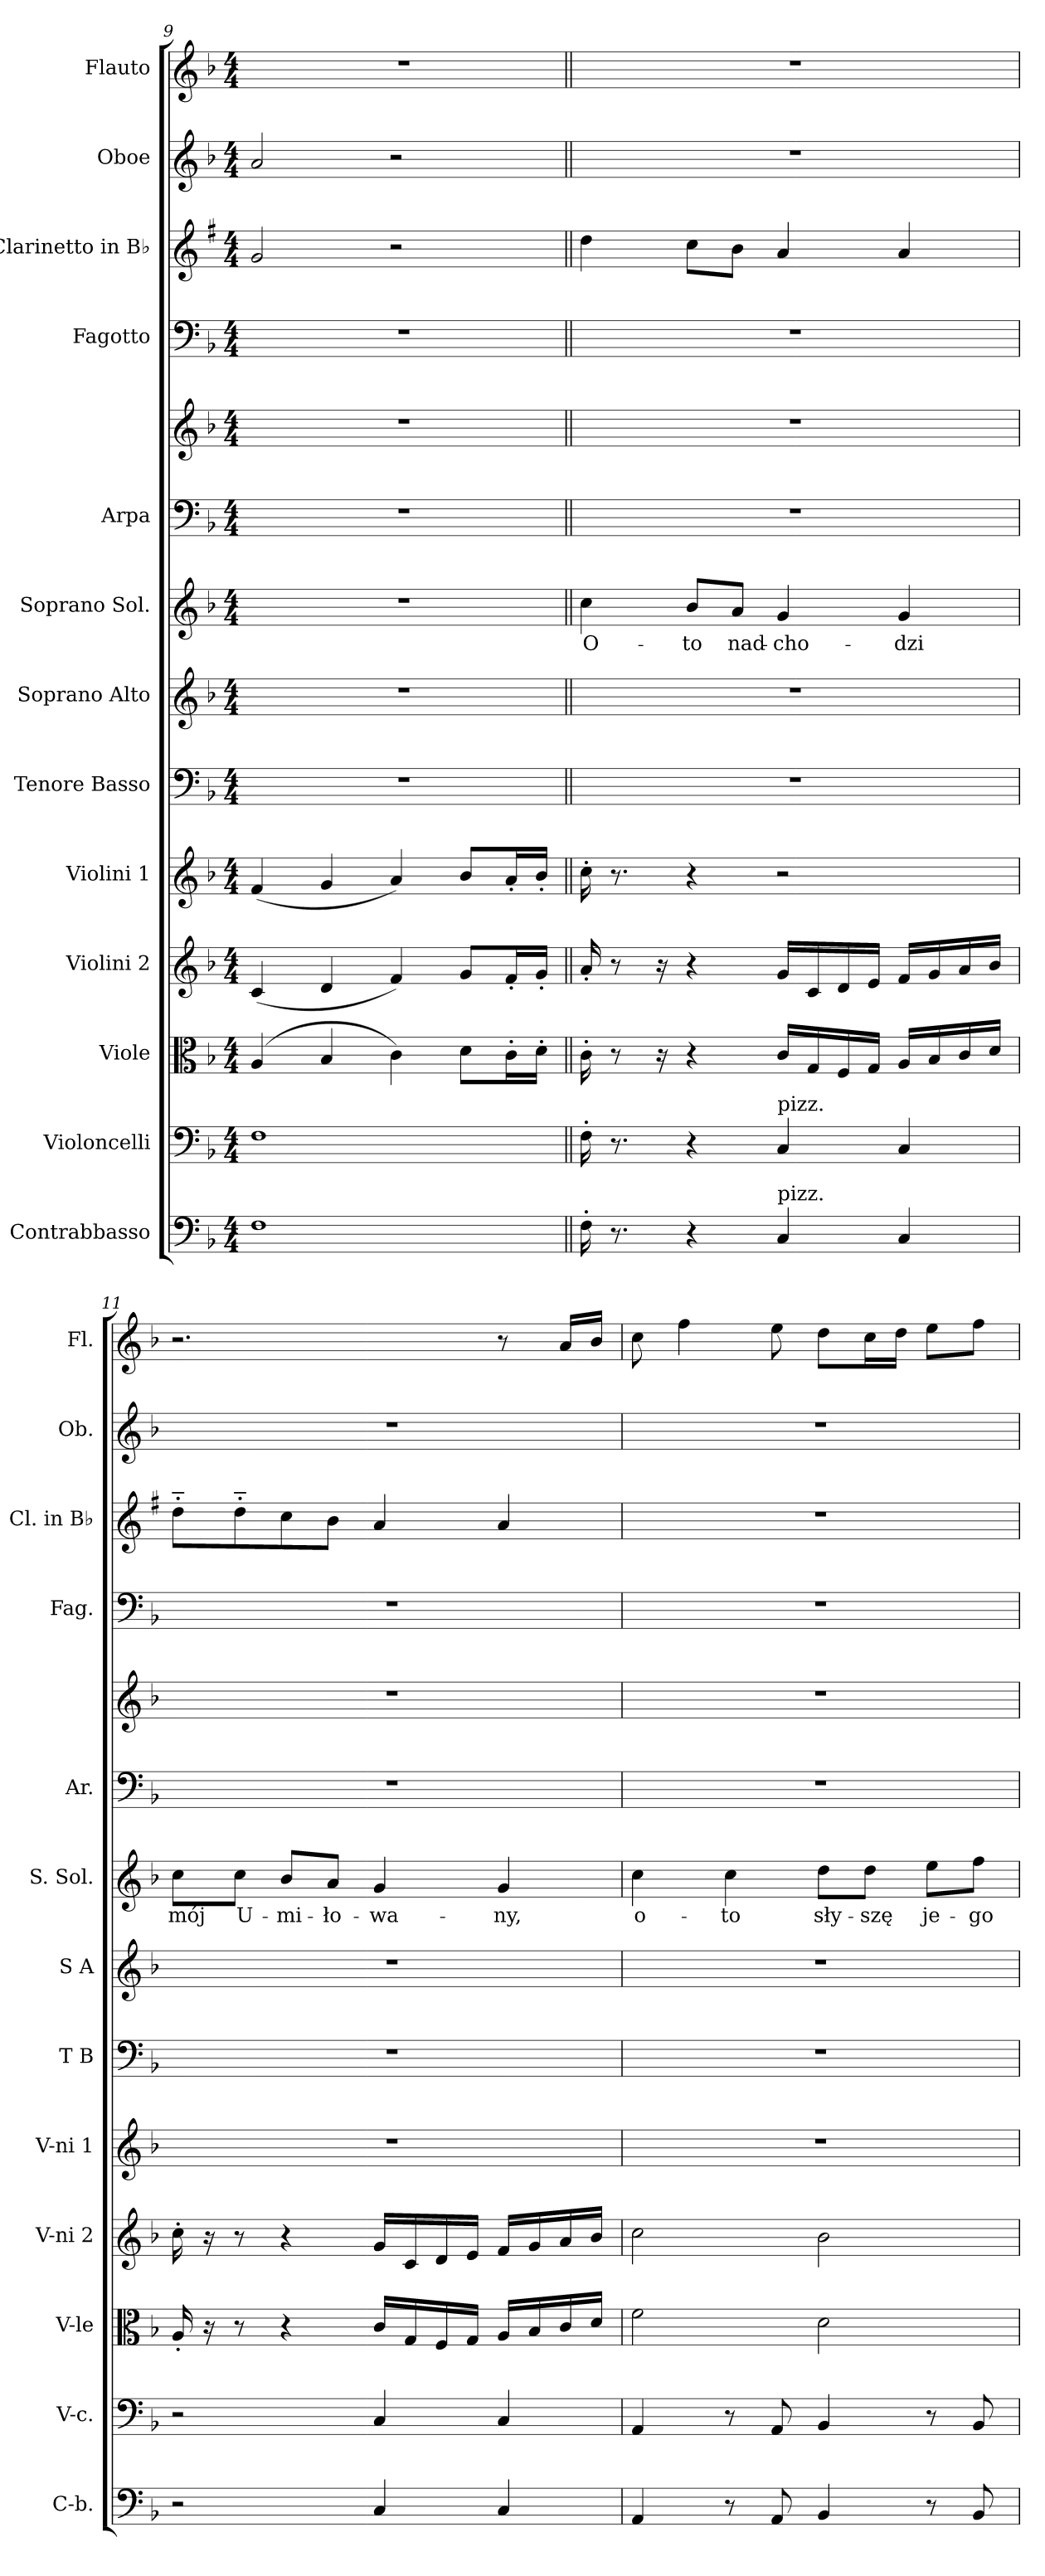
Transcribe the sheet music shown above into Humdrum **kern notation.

**kern	**kern	**kern	**kern	**kern	**kern	**kern	**kern	**text	**kern	**kern	**kern	**kern	**kern	**kern
*part13	*part12	*part11	*part10	*part9	*part8	*part7	*part6	*part6	*part5	*part5	*part4	*part3	*part2	*part1
*staff14	*staff13	*staff12	*staff11	*staff10	*staff9	*staff8	*staff7	*staff7	*staff6	*staff5	*staff4	*staff3	*staff2	*staff1
*I"Contrabbasso	*I"Violoncelli	*I"Viole	*I"Violini 2	*I"Violini 1	*I"Tenore Basso	*I"Soprano Alto	*I"Soprano Sol.	*	*I"Arpa	*	*I"Fagotto	*I"Clarinetto in B♭	*I"Oboe	*I"Flauto
*I'C-b.	*I'V-c.	*I'V-le	*I'V-ni 2	*I'V-ni 1	*I'T B	*I'S A	*I'S. Sol.	*	*I'Ar.	*	*I'Fag.	*I'Cl. in B♭	*I'Ob.	*I'Fl.
*clefF4	*clefF4	*clefC3	*clefG2	*clefG2	*clefF4	*clefG2	*clefG2	*	*clefF4	*clefG2	*clefF4	*clefG2	*clefG2	*clefG2
*	*	*	*	*	*	*	*	*	*	*	*	*ITrd1c2	*	*
*k[b-]	*k[b-]	*k[b-]	*k[b-]	*k[b-]	*k[b-]	*k[b-]	*k[b-]	*	*k[b-]	*k[b-]	*k[b-]	*k[b-]	*k[b-]	*k[b-]
*M4/4	*M4/4	*M4/4	*M4/4	*M4/4	*M4/4	*M4/4	*M4/4	*	*M4/4	*M4/4	*M4/4	*M4/4	*M4/4	*M4/4
=9	=9	=9	=9	=9	=9	=9	=9	=9	=9	=9	=9	=9	=9	=9
1F	1F	(4A	(4c	(4f	1r	1r	1r	.	1r	1r	1r	2f	2a	1r
.	.	4B-	4d	4g	.	.	.	.	.	.	.	.	.	.
.	.	4c)	4f)	4a)	.	.	.	.	.	.	.	2r	2r	.
.	.	8dL	8gL	8b-L	.	.	.	.	.	.	.	.	.	.
.	.	16c'L	16f'L	16a'L	.	.	.	.	.	.	.	.	.	.
.	.	16d'JJ	16g'JJ	16b-'JJ	.	.	.	.	.	.	.	.	.	.
=10||	=10||	=10||	=10||	=10||	=10||	=10||	=10||	=10||	=10||	=10||	=10||	=10||	=10||	=10||
16F'	16F'	16c'	16a'	16cc'	1r	1r	4cc	O-	1r	1r	1r	4cc	1r	1r
8.r	8.r	8r	8r	8.r	.	.	.	.	.	.	.	.	.	.
.	.	16r	16r	.	.	.	.	.	.	.	.	.	.	.
4r	4r	4r	4r	4r	.	.	8b-/L	-to	.	.	.	8b-L	.	.
.	.	.	.	.	.	.	8a/J	nad-	.	.	.	8aJ	.	.
!	!LO:TX:a:t=pizz.	!	!	!	!	!	!	!	!	!	!	!	!	!
!LO:TX:a:t=pizz.	!	!	!	!	!	!	!	!	!	!	!	!	!	!
4C	4C	16cLL	16gLL	2r	.	.	4g	-cho-	.	.	.	4g	.	.
.	.	16G	16c	.	.	.	.	.	.	.	.	.	.	.
.	.	16F	16d	.	.	.	.	.	.	.	.	.	.	.
.	.	16GJJ	16eJJ	.	.	.	.	.	.	.	.	.	.	.
4C	4C	16ALL	16fLL	.	.	.	4g	-dzi	.	.	.	4g	.	.
.	.	16B-	16g	.	.	.	.	.	.	.	.	.	.	.
.	.	16c	16a	.	.	.	.	.	.	.	.	.	.	.
.	.	16dJJ	16b-JJ	.	.	.	.	.	.	.	.	.	.	.
=11	=11	=11	=11	=11	=11	=11	=11	=11	=11	=11	=11	=11	=11	=11
2r	2r	16A'	16cc'	1r	1r	1r	8cc\L	mój	1r	1r	1r	8cc'~L	1r	2.r
.	.	16r	16r	.	.	.	.	.	.	.	.	.	.	.
.	.	8r	8r	.	.	.	8cc\J	U-	.	.	.	8cc'~	.	.
.	.	4r	4r	.	.	.	8b-/L	-mi-	.	.	.	8b-	.	.
.	.	.	.	.	.	.	8a/J	-ło-	.	.	.	8aJ	.	.
4C	4C	16cLL	16gLL	.	.	.	4g	-wa-	.	.	.	4g	.	.
.	.	16G	16c	.	.	.	.	.	.	.	.	.	.	.
.	.	16F	16d	.	.	.	.	.	.	.	.	.	.	.
.	.	16GJJ	16eJJ	.	.	.	.	.	.	.	.	.	.	.
4C	4C	16ALL	16fLL	.	.	.	4g	-ny,	.	.	.	4g	.	8r
.	.	16B-	16g	.	.	.	.	.	.	.	.	.	.	.
.	.	16c	16a	.	.	.	.	.	.	.	.	.	.	16aLL
.	.	16dJJ	16b-JJ	.	.	.	.	.	.	.	.	.	.	16b-JJ
=12	=12	=12	=12	=12	=12	=12	=12	=12	=12	=12	=12	=12	=12	=12
4AA	4AA	2f	2cc	1r	1r	1r	4cc	o-	1r	1r	1r	1r	1r	8cc
.	.	.	.	.	.	.	.	.	.	.	.	.	.	4ff
8r	8r	.	.	.	.	.	4cc	-to	.	.	.	.	.	.
8AA	8AA	.	.	.	.	.	.	.	.	.	.	.	.	8ee
4BB-	4BB-	2d	2b-	.	.	.	8dd\L	sły-	.	.	.	.	.	8ddL
.	.	.	.	.	.	.	8dd\J	-szę	.	.	.	.	.	16ccL
.	.	.	.	.	.	.	.	.	.	.	.	.	.	16ddJJ
8r	8r	.	.	.	.	.	8ee\L	je-	.	.	.	.	.	8eeL
8BB-	8BB-	.	.	.	.	.	8ff\J	-go	.	.	.	.	.	8ffJ
=	=	=	=	=	=	=	=	=	=	=	=	=	=	=
*-	*-	*-	*-	*-	*-	*-	*-	*-	*-	*-	*-	*-	*-	*-
